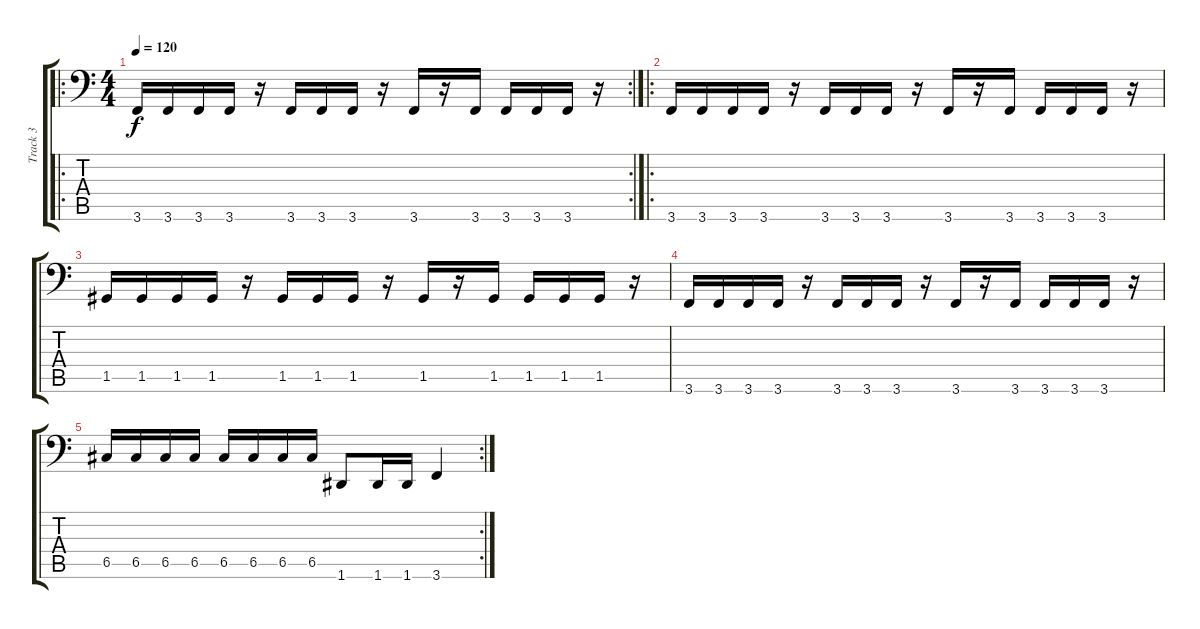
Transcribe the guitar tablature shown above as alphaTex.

\track ("Track 3" "Track 3") {instrument electricbasspick}
\staff {score tabs}
\tuning (D3 A2 F2 C2 G1 D1) {hide}
\ro
\rc 2
\ts (4 4)
\tempo 120
\clef f4
\ks c
3.6.16{dy f instrument electricbasspick} 3.6.16 3.6.16 3.6.16 r.16 3.6.16 3.6.16 3.6.16 r.16 3.6.16 r.16 3.6.16 3.6.16 3.6.16 3.6.16 r.16 |
\ro
3.6.16 3.6.16 3.6.16 3.6.16 r.16 3.6.16 3.6.16 3.6.16 r.16 3.6.16 r.16 3.6.16 3.6.16 3.6.16 3.6.16 r.16 |
1.5.16 1.5.16 1.5.16 1.5.16 r.16 1.5.16 1.5.16 1.5.16 r.16 1.5.16 r.16 1.5.16 1.5.16 1.5.16 1.5.16 r.16 |
3.6.16 3.6.16 3.6.16 3.6.16 r.16 3.6.16 3.6.16 3.6.16 r.16 3.6.16 r.16 3.6.16 3.6.16 3.6.16 3.6.16 r.16 |
\rc 2
6.5.16 6.5.16 6.5.16 6.5.16 6.5.16 6.5.16 6.5.16 6.5.16 1.6.8 1.6.16 1.6.16 3.6.4
